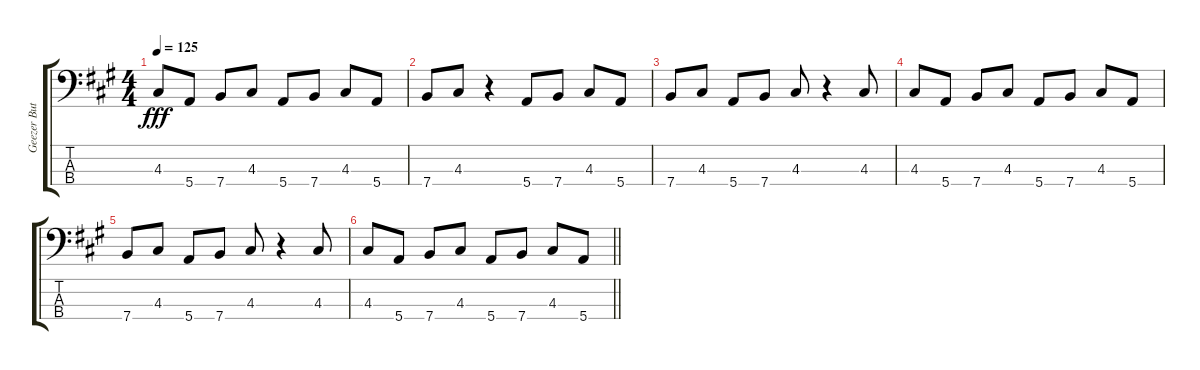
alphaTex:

\track ("Geezer Butler" "Geezer But") {instrument electricbassfinger}
\staff {score tabs}
\tuning (G2 D2 A1 E1) {hide}
\ts (4 4)
\tempo 125
\clef f4
\ks a
4.3.8{dy fff} 5.4.8 7.4.8 4.3.8 5.4.8 7.4.8 4.3.8 5.4.8 |
7.4.8 4.3.8 r.4 5.4.8 7.4.8 4.3.8 5.4.8 |
7.4.8 4.3.8 5.4.8 7.4.8 4.3.8 r.4 4.3.8 |
4.3.8 5.4.8 7.4.8 4.3.8 5.4.8 7.4.8 4.3.8 5.4.8 |
7.4.8 4.3.8 5.4.8 7.4.8 4.3.8 r.4 4.3.8 |
\barLineRight lightlight
4.3.8 5.4.8 7.4.8 4.3.8 5.4.8 7.4.8 4.3.8 5.4.8
